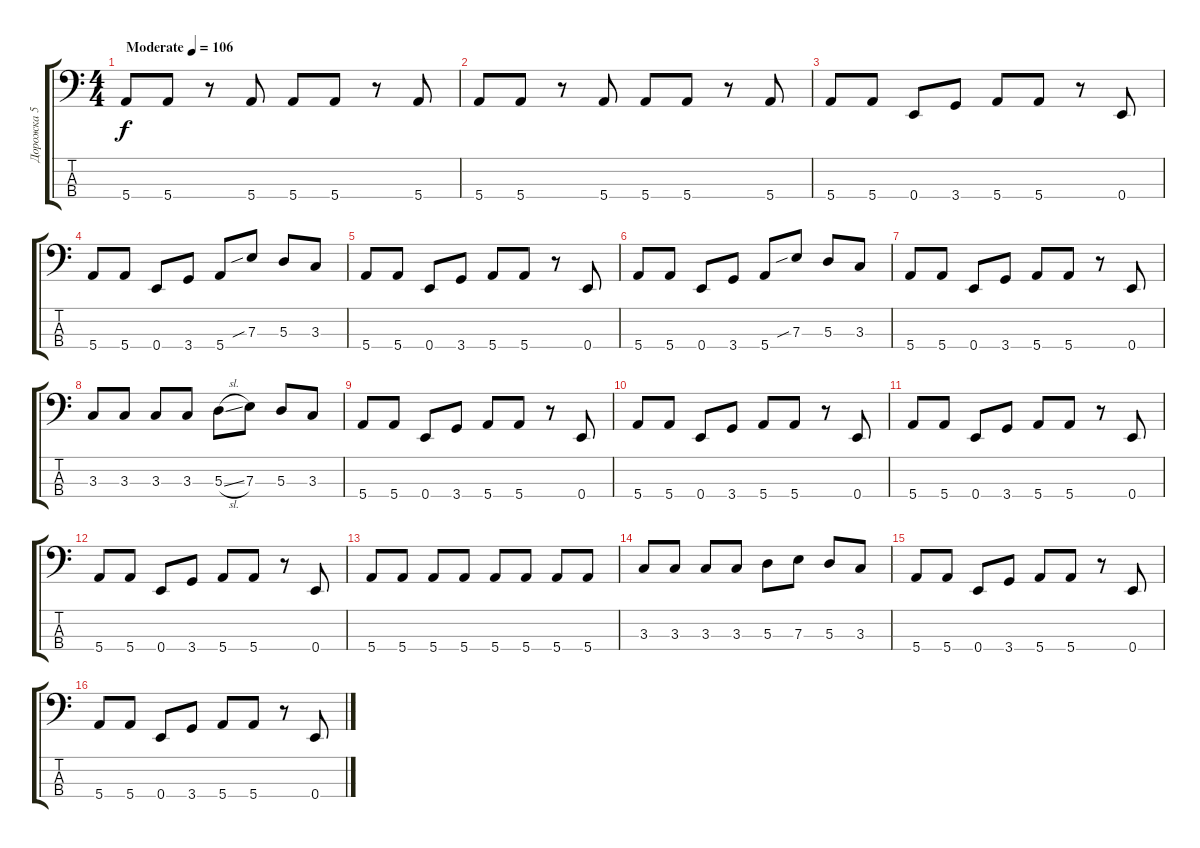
\track ("Дорожка 5" "Дорожка 5") {instrument electricbassfinger}
\staff {score tabs}
\tuning (G2 D2 A1 E1) {hide}
\ts (4 4)
\tempo (106 "Moderate")
\clef f4
\ks c
5.4.8{dy f instrument electricbassfinger} 5.4.8 r.8 5.4.8 5.4.8 5.4.8 r.8 5.4.8 |
5.4.8 5.4.8 r.8 5.4.8 5.4.8 5.4.8 r.8 5.4.8 |
5.4.8 5.4.8 0.4.8 3.4.8 5.4.8 5.4.8 r.8 0.4.8 |
5.4.8 5.4.8 0.4.8 3.4.8 5.4.8 7.3{sib}.8 5.3.8 3.3.8 |
5.4.8 5.4.8 0.4.8 3.4.8 5.4.8 5.4.8 r.8 0.4.8 |
5.4.8 5.4.8 0.4.8 3.4.8 5.4.8 7.3{sib}.8 5.3.8 3.3.8 |
5.4.8 5.4.8 0.4.8 3.4.8 5.4.8 5.4.8 r.8 0.4.8 |
3.3.8 3.3.8 3.3.8 3.3.8 5.3{sl}.8 7.3.8 5.3.8 3.3.8 |
5.4.8 5.4.8 0.4.8 3.4.8 5.4.8 5.4.8 r.8 0.4.8 |
5.4.8 5.4.8 0.4.8 3.4.8 5.4.8 5.4.8 r.8 0.4.8 |
5.4.8 5.4.8 0.4.8 3.4.8 5.4.8 5.4.8 r.8 0.4.8 |
5.4.8 5.4.8 0.4.8 3.4.8 5.4.8 5.4.8 r.8 0.4.8 |
5.4.8 5.4.8 5.4.8 5.4.8 5.4.8 5.4.8 5.4.8 5.4.8 |
3.3.8 3.3.8 3.3.8 3.3.8 5.3.8 7.3.8 5.3.8 3.3.8 |
5.4.8 5.4.8 0.4.8 3.4.8 5.4.8 5.4.8 r.8 0.4.8 |
5.4.8 5.4.8 0.4.8 3.4.8 5.4.8 5.4.8 r.8 0.4.8
